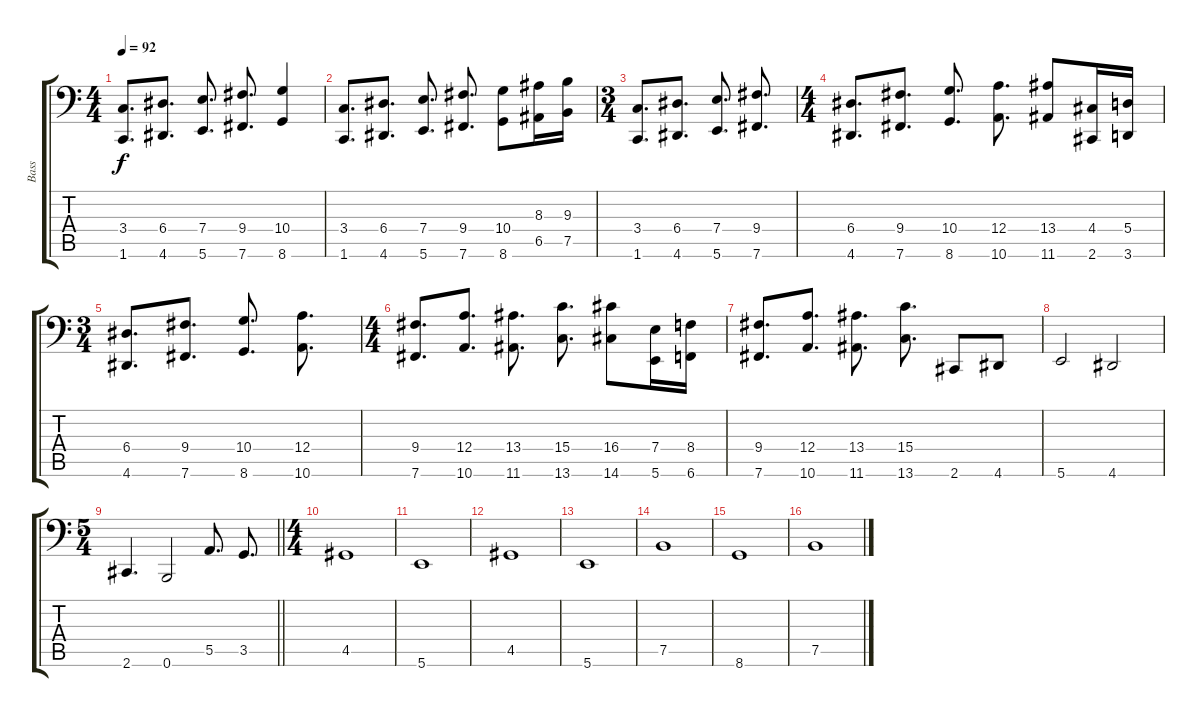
\track ("Bass" "Bass") {instrument electricbassfinger}
\staff {score tabs}
\tuning (C3 G2 D2 A1 E1 B0) {hide}
\ts (4 4)
\tempo 92
\clef f4
\ks c
(3.4 1.6).8{d dy f} (6.4 4.6).8{d} (7.4 5.6).8{d} (9.4 7.6).8{d} (10.4 8.6).4 |
(3.4 1.6).8{d} (6.4 4.6).8{d} (7.4 5.6).8{d} (9.4 7.6).8{d} (10.4 8.6).8 (8.3 6.5).16 (9.3 7.5).16 |
\ts (3 4)
(3.4 1.6).8{d} (6.4 4.6).8{d} (7.4 5.6).8{d} (9.4 7.6).8{d} |
\ts (4 4)
(6.4 4.6).8{d} (9.4 7.6).8{d} (10.4 8.6).8{d} (12.4 10.6).8{d} (13.4 11.6).8 (4.4 2.6).16 (5.4 3.6).16 |
\ts (3 4)
(6.4 4.6).8{d} (9.4 7.6).8{d} (10.4 8.6).8{d} (12.4 10.6).8{d} |
\ts (4 4)
(9.4 7.6).8{d} (12.4 10.6).8{d} (13.4 11.6).8{d} (15.4 13.6).8{d} (16.4 14.6).8 (7.4 5.6).16 (8.4 6.6).16 |
(9.4 7.6).8{d} (12.4 10.6).8{d} (13.4 11.6).8{d} (15.4 13.6).8{d} 2.6.8 4.6.8 |
5.6.2 4.6.2 |
\ts (5 4)
\barLineRight lightlight
2.6.4{d} 0.6.2 5.5.8{d} 3.5.8{d} |
\ts (4 4)
4.5.1 |
5.6.1 |
4.5.1 |
5.6.1 |
7.5.1 |
8.6.1 |
7.5.1
